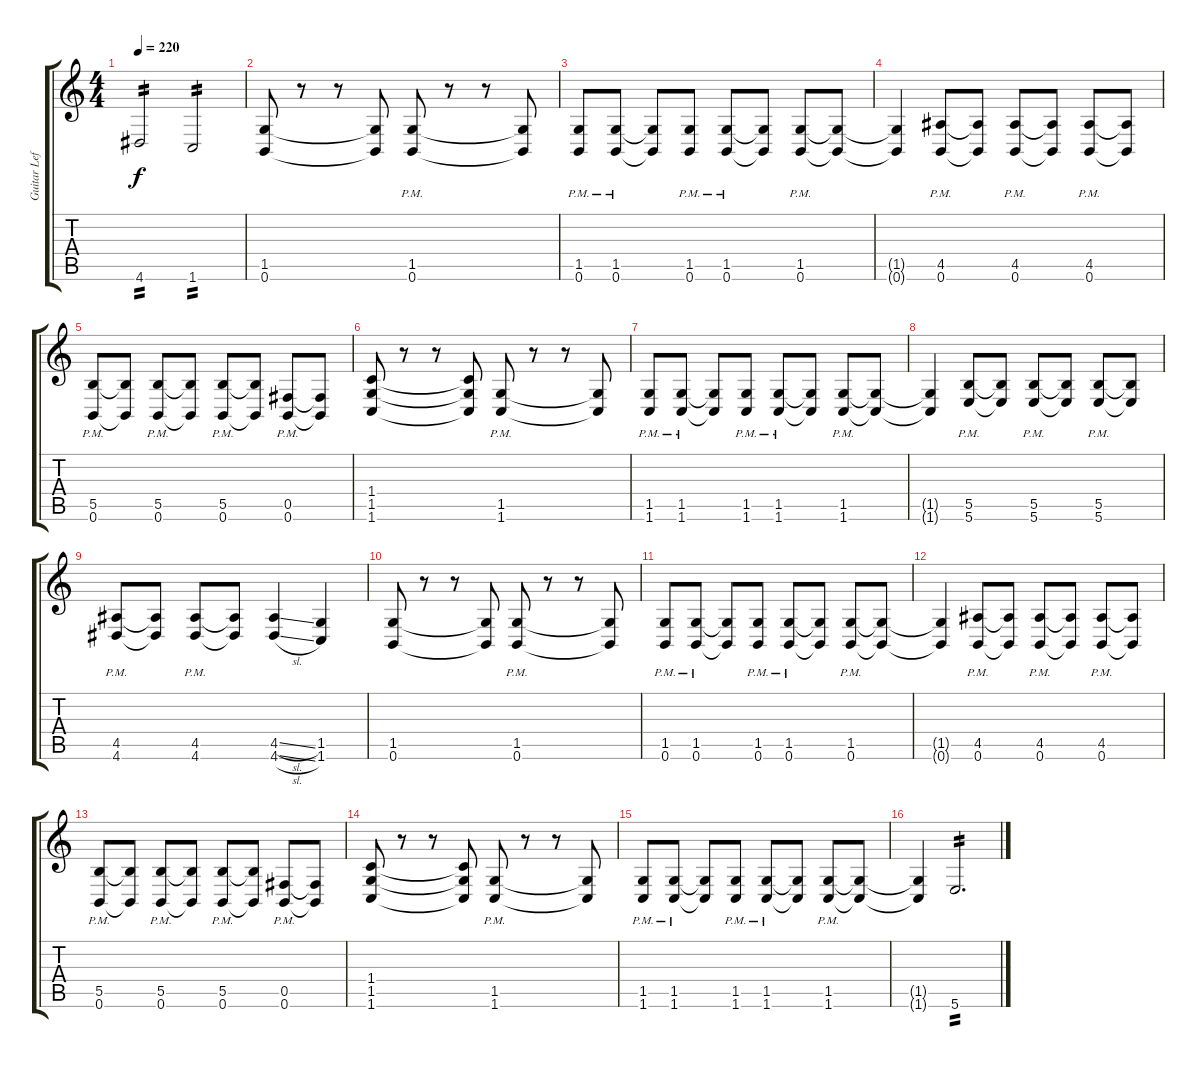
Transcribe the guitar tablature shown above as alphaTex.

\track ("Guitar Left" "Guitar Lef") {instrument distortionguitar}
\staff {score tabs}
\tuning (Db4 Ab3 E3 B2 Gb2 B1) {hide}
\ts (4 4)
\tempo 220
\clef g2
\ks c
4.6.2{tp 2 dy f} 1.6.2{tp 2} |
(1.5 0.6).8 r.8 r.8 (1.5{t} 0.6{t}).8 (1.5{pm} 0.6{pm}).8 r.8 r.8 (1.5{t} 0.6{t}).8 |
(1.5{pm} 0.6{pm}).8 (1.5{pm} 0.6{pm}).8 (1.5{t} 0.6{t}).8 (1.5{pm} 0.6{pm}).8 (1.5{pm} 0.6{pm}).8 (1.5{t} 0.6{t}).8 (1.5{pm} 0.6{pm}).8 (1.5{t} 0.6{t}).8 |
(1.5{t} 0.6{t}).4 (4.5{pm} 0.6{pm}).8 (4.5{t} 0.6{t}).8 (4.5{pm} 0.6{pm}).8 (4.5{t} 0.6{t}).8 (4.5{pm} 0.6{pm}).8 (4.5{t} 0.6{t}).8 |
(5.5{pm} 0.6{pm}).8 (5.5{t} 0.6{t}).8 (5.5{pm} 0.6{pm}).8 (5.5{t} 0.6{t}).8 (5.5{pm} 0.6{pm}).8 (5.5{t} 0.6{t}).8 (0.5{pm} 0.6{pm}).8 (0.5{t} 0.6{t}).8 |
(1.4 1.5 1.6).8 r.8 r.8 (1.4{t} 1.5{t} 1.6{t}).8 (1.5{pm} 1.6{pm}).8 r.8 r.8 (1.5{t} 1.6{t}).8 |
(1.5{pm} 1.6{pm}).8 (1.5{pm} 1.6{pm}).8 (1.5{t} 1.6{t}).8 (1.5{pm} 1.6{pm}).8 (1.5{pm} 1.6{pm}).8 (1.5{t} 1.6{t}).8 (1.5{pm} 1.6{pm}).8 (1.5{t} 1.6{t}).8 |
(1.5{t} 1.6{t}).4 (5.5{pm} 5.6{pm}).8 (5.5{t} 5.6{t}).8 (5.5{pm} 5.6{pm}).8 (5.5{t} 5.6{t}).8 (5.5{pm} 5.6{pm}).8 (5.5{t} 5.6{t}).8 |
(4.5{pm} 4.6{pm}).8 (4.5{t} 4.6{t}).8 (4.5{pm} 4.6{pm}).8 (4.5{t} 4.6{t}).8 (4.5{sl} 4.6{sl}).4 (1.5 1.6).4 |
(1.5 0.6).8 r.8 r.8 (1.5{t} 0.6{t}).8 (1.5{pm} 0.6{pm}).8 r.8 r.8 (1.5{t} 0.6{t}).8 |
(1.5{pm} 0.6{pm}).8 (1.5{pm} 0.6{pm}).8 (1.5{t} 0.6{t}).8 (1.5{pm} 0.6{pm}).8 (1.5{pm} 0.6{pm}).8 (1.5{t} 0.6{t}).8 (1.5{pm} 0.6{pm}).8 (1.5{t} 0.6{t}).8 |
(1.5{t} 0.6{t}).4 (4.5{pm} 0.6{pm}).8 (4.5{t} 0.6{t}).8 (4.5{pm} 0.6{pm}).8 (4.5{t} 0.6{t}).8 (4.5{pm} 0.6{pm}).8 (4.5{t} 0.6{t}).8 |
(5.5{pm} 0.6{pm}).8 (5.5{t} 0.6{t}).8 (5.5{pm} 0.6{pm}).8 (5.5{t} 0.6{t}).8 (5.5{pm} 0.6{pm}).8 (5.5{t} 0.6{t}).8 (0.5{pm} 0.6{pm}).8 (0.5{t} 0.6{t}).8 |
(1.4 1.5 1.6).8 r.8 r.8 (1.4{t} 1.5{t} 1.6{t}).8 (1.5{pm} 1.6{pm}).8 r.8 r.8 (1.5{t} 1.6{t}).8 |
(1.5{pm} 1.6{pm}).8 (1.5{pm} 1.6{pm}).8 (1.5{t} 1.6{t}).8 (1.5{pm} 1.6{pm}).8 (1.5{pm} 1.6{pm}).8 (1.5{t} 1.6{t}).8 (1.5{pm} 1.6{pm}).8 (1.5{t} 1.6{t}).8 |
(1.5{t} 1.6{t}).4 5.6.2{d tp 2}
